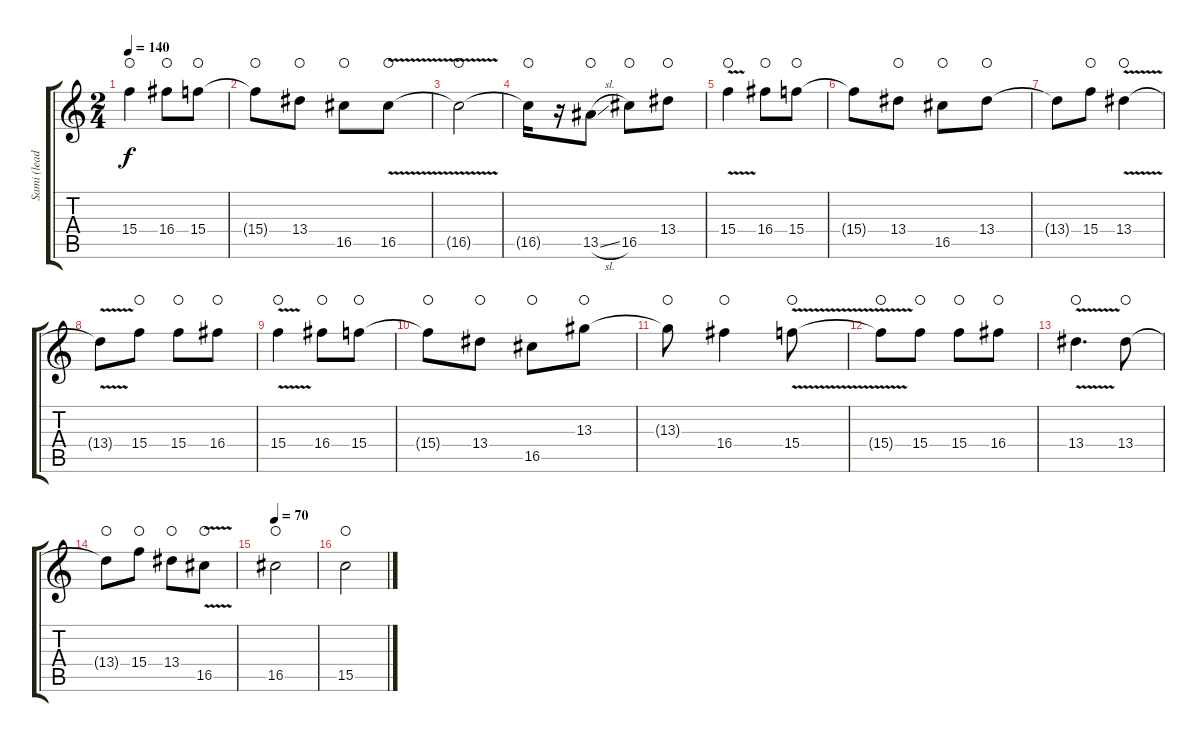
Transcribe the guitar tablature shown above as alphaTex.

\track ("Sami (lead)" "Sami (lead") {instrument overdrivenguitar}
\staff {score tabs}
\tuning (E4 B3 G3 D3 A2 E2) {hide}
\ts (2 4)
\tempo 140
\clef g2
\ks c
15.4.4{dy f waho} 16.4.8{waho} 15.4.8{waho} |
15.4{t}.8{waho} 13.4.8{waho} 16.5.8{waho} 16.5{v}.8{waho} |
16.5{t}.2{waho} |
16.5{t}.16{waho} r.16 13.5{sl}.8{waho} 16.5.8{waho} 13.4.8{waho} |
15.4{v}.4{waho} 16.4.8{waho} 15.4.8{waho} |
15.4{t}.8 13.4.8{waho} 16.5.8{waho} 13.4.8{waho} |
13.4{t}.8 15.4.8{waho} 13.4{v}.4{waho} |
13.4{t}.8 15.4.8{waho} 15.4.8{waho} 16.4.8{waho} |
15.4{v}.4{waho} 16.4.8{waho} 15.4.8{waho} |
15.4{t}.8{waho} 13.4.8{waho} 16.5.8{waho} 13.3.8{waho} |
13.3{t}.8{waho} 16.4.4{waho} 15.4{v}.8{waho} |
15.4{t}.8{waho} 15.4.8{waho} 15.4.8{waho} 16.4.8{waho} |
13.4{v}.4{d waho} 13.4.8{waho} |
13.4{t}.8{waho} 15.4.8{waho} 13.4.8{waho} 16.5{v}.8{waho} |
\tempo 70
16.5.2{waho} |
15.5.2{waho}
